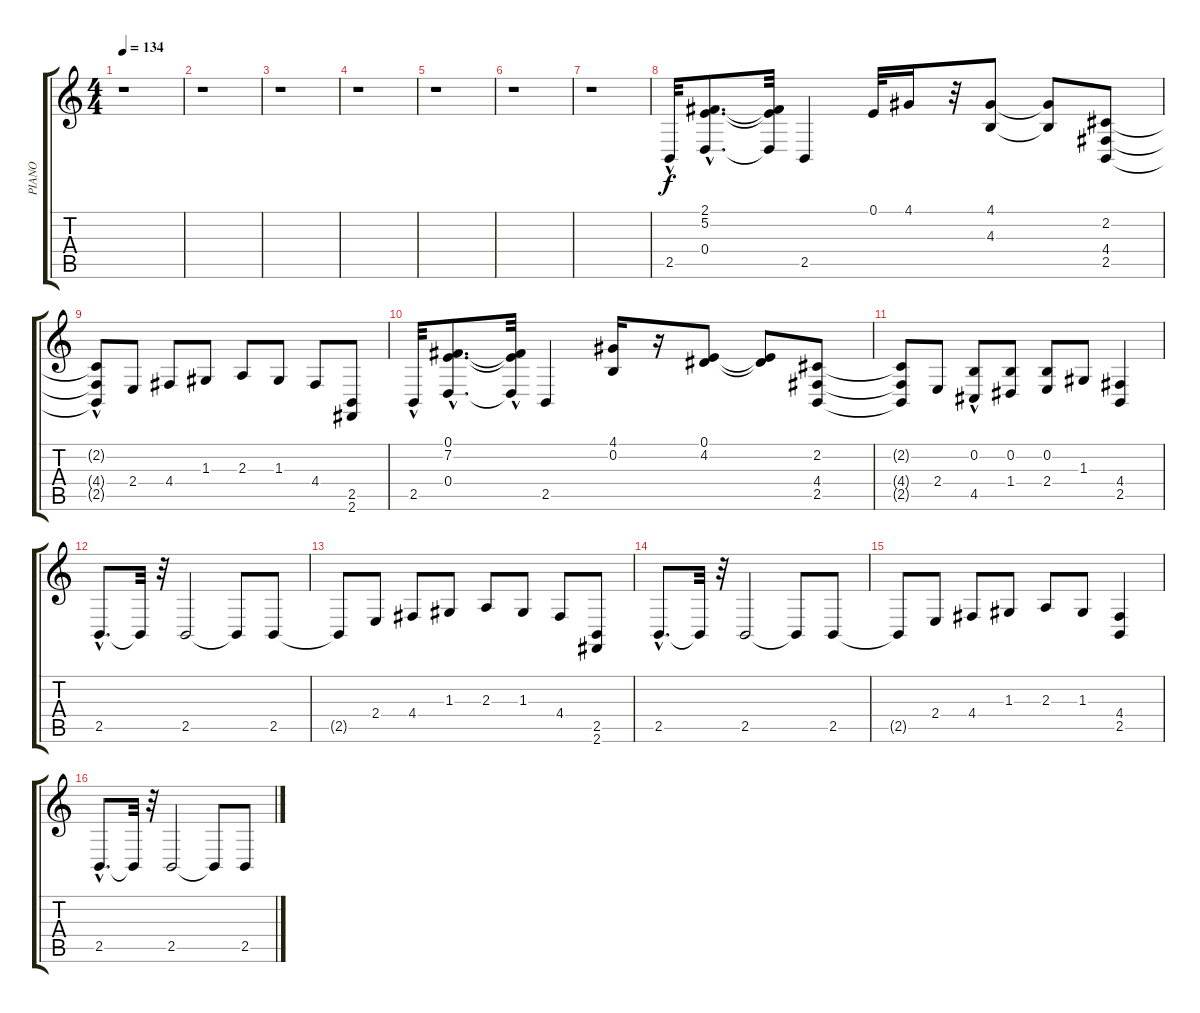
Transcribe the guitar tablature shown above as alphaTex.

\track ("PIANO" "PIANO") {instrument acousticgrandpiano}
\staff {score tabs}
\tuning (E4 B3 G3 D3 A2 E2) {hide}
\ts (4 4)
\tempo 134
\clef g2
\ks c
r.1{dy f} |
r.1 |
r.1 |
r.1 |
r.1 |
r.1 |
r.1 |
2.5{hac}.32 (2.1{hac} 5.2{hac} 0.4{hac}).8{d} (2.1{t} 5.2{t} 0.4{t}).32 2.5.4 0.1.32 4.1.16 r.32 (4.1 4.3).8 (4.1{t} 4.3{t}).8 (2.2 4.4 2.5).8 |
(2.2{hac t} 4.4{hac t} 2.5{t}).8 2.4.8 4.4.8 1.3.8 2.3.8 1.3.8 4.4.8 (2.5 2.6).8 |
2.5{hac}.32 (0.1{hac} 7.2{hac} 0.4{hac}).8{d} (0.1{hac t} 7.2{t} 0.4{hac t}).32 2.5.4 (4.1 0.2).16 r.16 (0.1 4.2).8 (0.1{t} 4.2{t}).8 (2.2 4.4 2.5).8 |
(2.2{t} 4.4{t} 2.5{t}).8 2.4.8 (0.2{hac} 4.5).8 (0.2 1.4).8 (0.2 2.4).8 1.3.8 (4.4 2.5).4 |
2.5{hac}.8{d} 2.5{t}.32 r.32 2.5.2 2.5{t}.8 2.5.8 |
2.5{t}.8 2.4.8 4.4.8 1.3.8 2.3.8 1.3.8 4.4.8 (2.5 2.6).8 |
2.5{hac}.8{d} 2.5{t}.32 r.32 2.5.2 2.5{t}.8 2.5.8 |
2.5{t}.8 2.4.8 4.4.8 1.3.8 2.3.8 1.3.8 (4.4 2.5).4 |
2.5{hac}.8{d} 2.5{t}.32 r.32 2.5.2 2.5{t}.8 2.5.8
